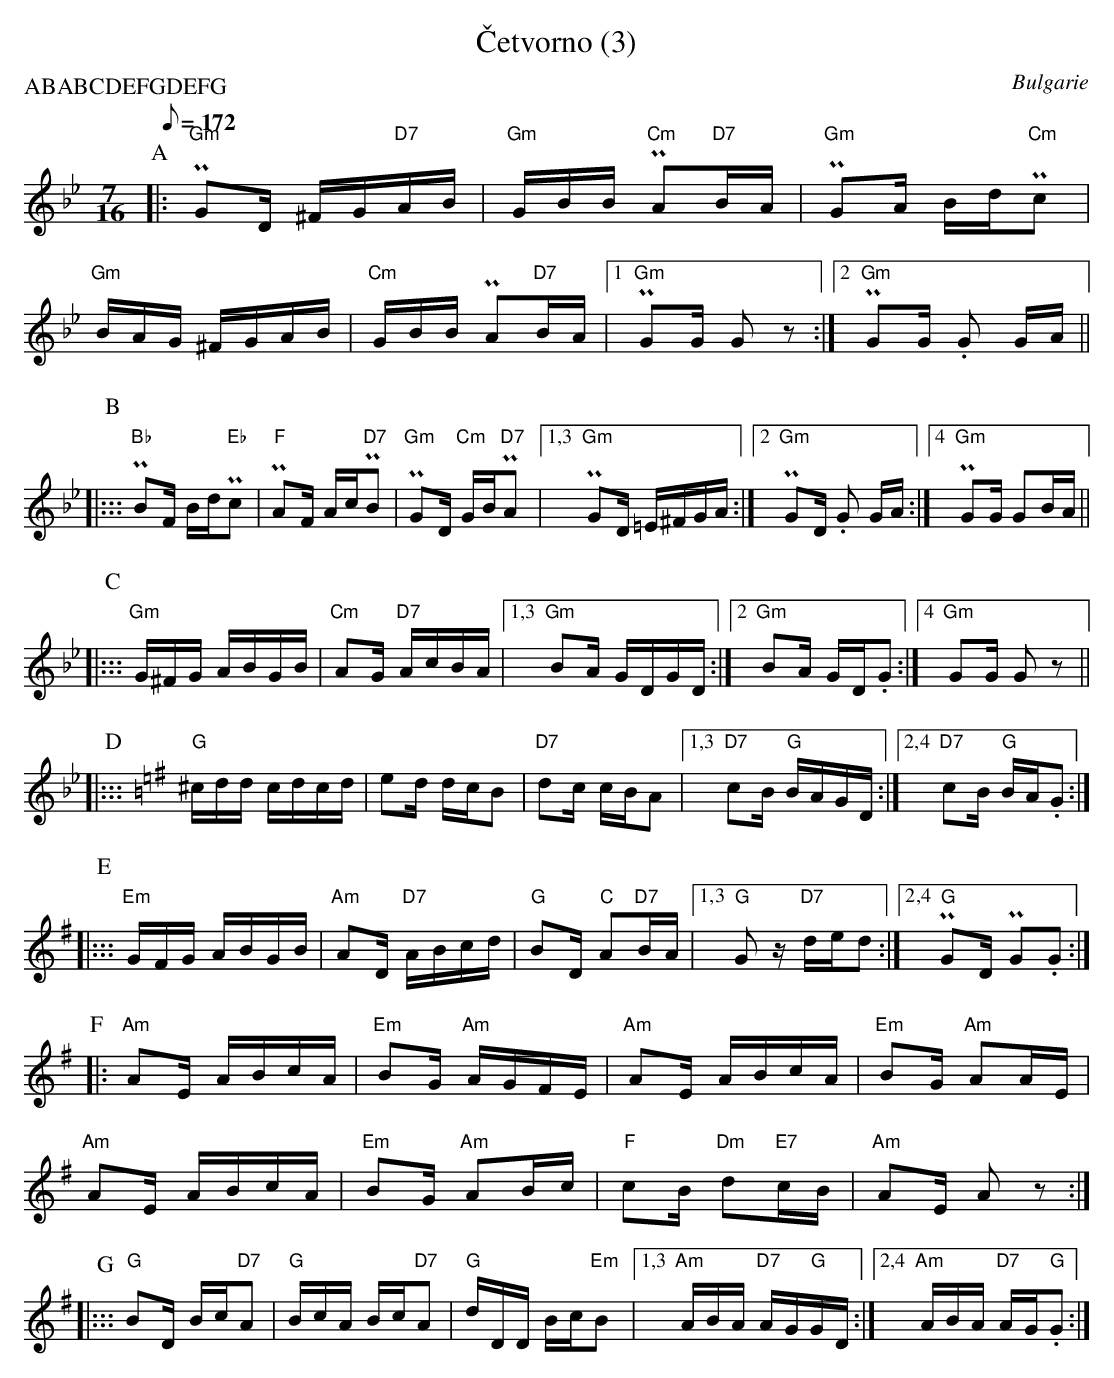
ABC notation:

X:1
T:\vCetvorno (3)
O:Bulgarie
P:ABABCDEFGDEFG
Q:1/8=172
M:7/16
L:1/16
K:Gm
P:A
|: "Gm"PG2D ^FG"D7"AB |\
 "Gm"GBB "Cm"PA2"D7"BA |\
 "Gm"PG2A Bd"Cm"Pc2 |
   "Gm"BAG ^FGAB | "Cm"GBB PA2"D7"BA |1 "Gm"PG2G G2z2 :|2 "Gm"PG2G .G2 GA ||
P:B
|::: "Bb"PB2F Bd"Eb"Pc2 | "F"PA2F Ac"D7"PB2 |\
 "Gm"PG2D "Cm"GB"D7"PA2\
 |1,3 "Gm"PG2D =E^FGA \
   :|2 "Gm"PG2D .G2 GA :|4 "Gm"PG2G G2BA ||
P:C
|::: "Gm"G^FG ABGB | "Cm"A2G "D7"AcBA |1,3 "Gm"B2A GDGD :|2 "Gm"B2A GD.G2 :|4 "Gm"G2G G2z2 ||
P:D
K:G
|::: "G"^cdd cdcd | e2d dcB2 | "D7"d2c cBA2 |1,3 "D7"c2B "G"BAGD :|2,4 "D7"c2B "G"BA.G2 :|
P:E
|::: "Em"GFG ABGB | "Am"A2D "D7"ABcd |\
 "G"B2D "C"A2"D7"BA \
 |1,3 "G"G2z "D7"ded2 :|2,4 "G"PG2D PG2.G2 :|
P:F
|: "Am"A2E ABcA | "Em"B2G "Am"AGFE | "Am"A2E ABcA | "Em"B2G "Am"A2AE |
   "Am"A2E ABcA | "Em"B2G "Am"A2Bc |\
 "F"c2B "Dm"d2"E7"cB \
 | "Am"A2E A2z2 :|
P:G
|::: \
"G"B2D Bc"D7"A2 | "G"BcA Bc"D7"A2 | "G"dDD Bc"Em"B2 \
|1,3 "Am"ABA "D7"AG"G"GD :|2,4 "Am"ABA "D7"AG"G".G2 :|
